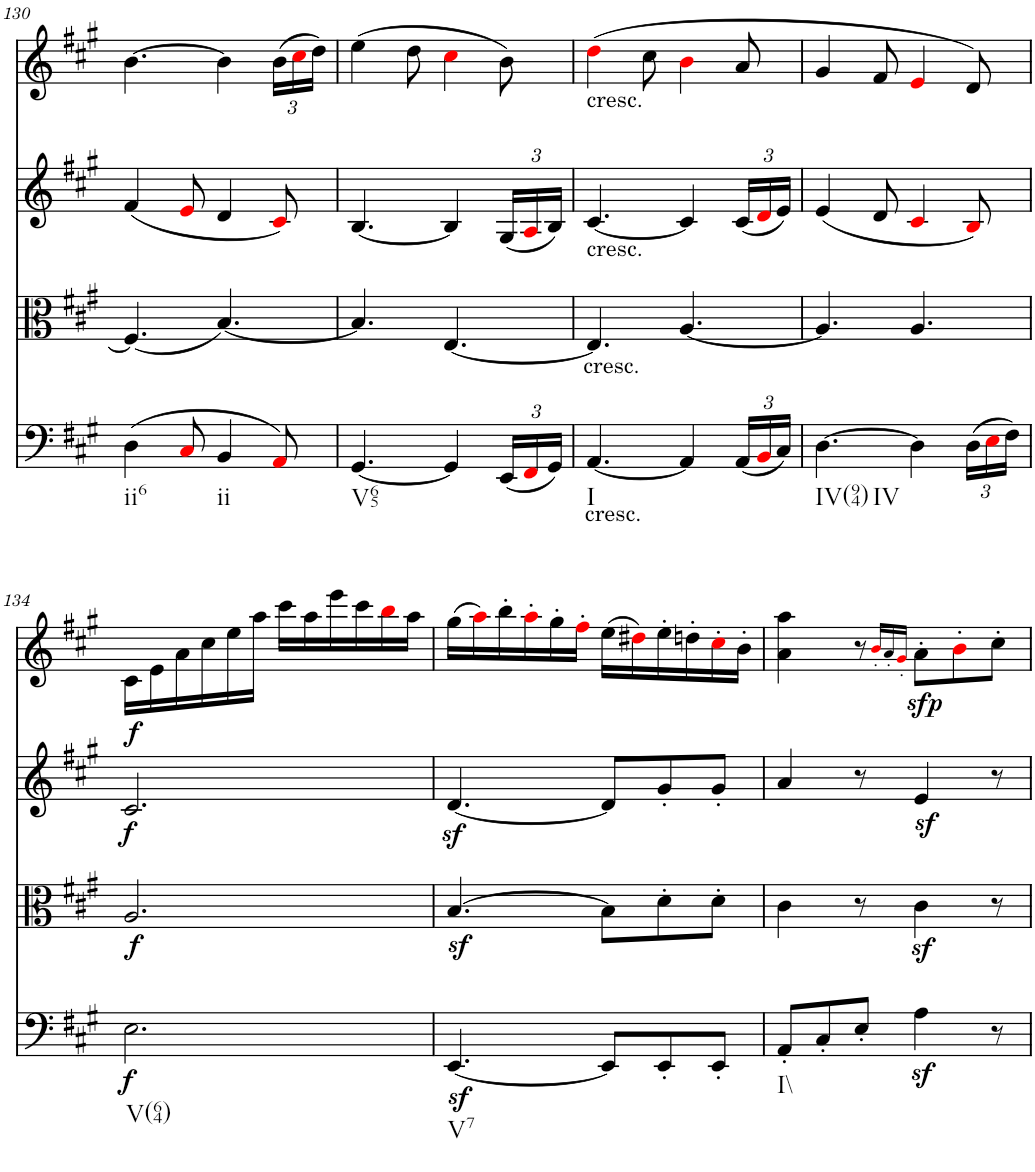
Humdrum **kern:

**kern	**dynam	**kern	**dynam	**kern	**dynam	**kern	**dynam
*part4	*part4	*part3	*part3	*part2	*part2	*part1	*part1
*staff4	*staff4	*staff3	*staff3	*staff2	*staff2	*staff1	*staff1
*I"Violoncello	*	*I"Viola	*	*I"Violin 2	*	*I"Violin 1	*
*I'Vc	*	*I'Vla	*	*I'Vln	*	*I'Vln	*
!!LO:PB:g=z
*clefC4	*	*clefC3	*	*clefG2	*	*clefG2	*
*k[f#c#g#]	*	*k[f#c#g#]	*	*k[f#c#g#]	*	*k[f#c#g#]	*
*A:	*	*A:	*	*A:	*	*A:	*
*M6/8	*	*M6/8	*	*M6/8	*	*M6/8	*
=130	=130	=130	=130	=130	=130	=130	=130
!LO:TX:b:t=ii6	!	!	!	!	!	!	!
(4D\	.	(4.F#/]	.	(4f#/	.	[4.b\	.
8C#i/	.	.	.	8ei/	.	.	.
!LO:TX:b:t=ii	!	!	!	!	!	!	!
4BB/	.	[4.B/)	.	4d/	.	4b\]	.
*	*	*	*	*	*	*Xbrackettup	*
8AAi/)	.	.	.	8c#i/)	.	(24b\LL	.
.	.	.	.	.	.	24cc#i\	.
.	.	.	.	.	.	24dd\JJ)	.
=131	=131	=131	=131	=131	=131	=131	=131
!LO:TX:b:t=V65	!	!	!	!	!	!	!
[4.GG#/	.	4.B/]	.	[4.B/	.	(4ee\	.
.	.	.	.	.	.	8dd\	.
4GG#/]	.	[4.E/	.	4B/]	.	4cc#i\	.
*Xbrackettup	*	*	*	*Xbrackettup	*	*	*
(24EE/LL	.	.	.	(24G#/LL	.	8b\)	.
24FF#i/	.	.	.	24Ai/	.	.	.
24GG#/JJ)	.	.	.	24B/JJ)	.	.	.
=132	=132	=132	=132	=132	=132	=132	=132
!	!	!	!	!	!	!LO:TX:b:t=cresc.	!
!	!	!	!	!LO:TX:b:t=cresc.	!	!	!
!	!	!LO:TX:b:t=cresc.	!	!	!	!	!
!LO:TX:b:t=cresc.	!	!	!	!	!	!	!
!LO:TX:b:t=I	!	!	!	!	!	!	!
[4.AA/	.	4.E/]	.	[4.c#/	.	(4ddi\	.
.	.	.	.	.	.	8cc#\	.
4AA/]	.	[4.A/	.	4c#/]	.	4bi\	.
(24AA/LL	.	.	.	(24c#/LL	.	8a/	.
24BBi/	.	.	.	24di/	.	.	.
24C#/JJ)	.	.	.	24e/JJ)	.	.	.
=133	=133	=133	=133	=133	=133	=133	=133
!LO:TX:b:t=IV(94)	!	!	!	!	!	!	!
!LO:TX:b:t=IV	!	!	!	!	!	!	!
[4.D\	.	4.A/]	.	(4e/	.	4g#/	.
.	.	.	.	8d/	.	8f#/	.
4D\]	.	4.A/	.	4c#i/	.	4ei/	.
(24D\LL	.	.	.	8Bi/)	.	8d/)	.
24Ei\	.	.	.	.	.	.	.
24F#\JJ)	.	.	.	.	.	.	.
!!LO:LB:g=z
=134	=134	=134	=134	=134	=134	=134	=134
!LO:TX:b:t=V(64)	!	!	!	!	!	!	!
!	!LO:DY:b	!	!LO:DY:b	!	!LO:DY:a	!	!
!	!	!	!	!	!LO:DY:n=1:b	!	!
2.E\	f	2.A/	f	2.c#/	f f	16c#\LL	.
.	.	.	.	.	.	16e\	.
.	.	.	.	.	.	16a\	.
.	.	.	.	.	.	16cc#\	.
.	.	.	.	.	.	16ee\	.
.	.	.	.	.	.	16aa\JJ	.
.	.	.	.	.	.	16ccc#\LL	.
.	.	.	.	.	.	16aa\	.
.	.	.	.	.	.	16eee\	.
.	.	.	.	.	.	16ccc#\	.
.	.	.	.	.	.	16bbi\	.
.	.	.	.	.	.	16aa\JJ	.
=135	=135	=135	=135	=135	=135	=135	=135
!LO:TX:b:t=V7	!	!	!	!	!	!	!
[4.EEz</	.	[4.Bz</	.	[4.dz</	.	(16gg#\LL	.
.	.	.	.	.	.	16aai\)	.
.	.	.	.	.	.	16bb'\	.
.	.	.	.	.	.	16aa'i\	.
.	.	.	.	.	.	16gg#'\	.
.	.	.	.	.	.	16ff#'i\JJ	.
8EE/L]	.	8B\L]	.	8d/L]	.	(16ee\LL	.
.	.	.	.	.	.	16dd#Xi\)	.
8EE'/	.	8d'\	.	8g#'/	.	16ee'\	.
.	.	.	.	.	.	16ddn'\	.
8EE'/J	.	8d'\J	.	8g#'/J	.	16cc#'i\	.
.	.	.	.	.	.	16b'\JJ	.
=136	=136	=136	=136	=136	=136	=136	=136
!LO:TX:b:t=I\\	!	!	!	!	!	!	!
8AA'/L	.	4c#\	.	4a/	.	4a\ 4aa\	.
8C#'/	.	.	.	.	.	.	.
8E'/J	.	8r	.	8r	.	8r	.
.	.	.	.	.	.	16qb'i/LL	.
.	.	.	.	.	.	16qa'/	.
.	.	.	.	.	.	16qg#'i/JJ	.
!	!	!	!	!	!	!	!LO:DY:b
4Az<\	.	4c#z<\	.	4ez</	.	8a'\L	sfp
.	.	.	.	.	.	8b'i\	.
8r	.	8r	.	8r	.	8cc#'\J	.
=	=	=	=	=	=	=	=
*-	*-	*-	*-	*-	*-	*-	*-
